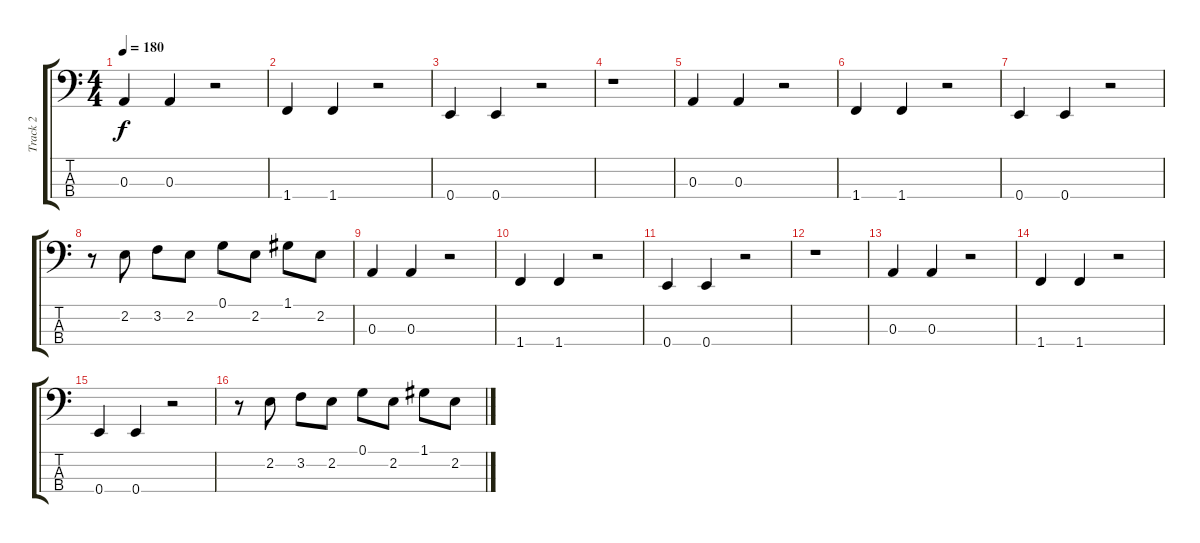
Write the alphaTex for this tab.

\track ("Track 2" "Track 2") {instrument synthbass1}
\staff {score tabs}
\tuning (G2 D2 A1 E1) {hide}
\ts (4 4)
\tempo 180
\clef f4
\ks c
0.3.4{dy f} 0.3.4 r.2 |
1.4.4 1.4.4 r.2 |
0.4.4 0.4.4 r.2 |
r.1 |
0.3.4 0.3.4 r.2 |
1.4.4 1.4.4 r.2 |
0.4.4 0.4.4 r.2 |
r.8 2.2.8 3.2.8 2.2.8 0.1.8 2.2.8 1.1.8 2.2.8 |
0.3.4 0.3.4 r.2 |
1.4.4 1.4.4 r.2 |
0.4.4 0.4.4 r.2 |
r.1 |
0.3.4 0.3.4 r.2 |
1.4.4 1.4.4 r.2 |
0.4.4 0.4.4 r.2 |
r.8 2.2.8 3.2.8 2.2.8 0.1.8 2.2.8 1.1.8 2.2.8
